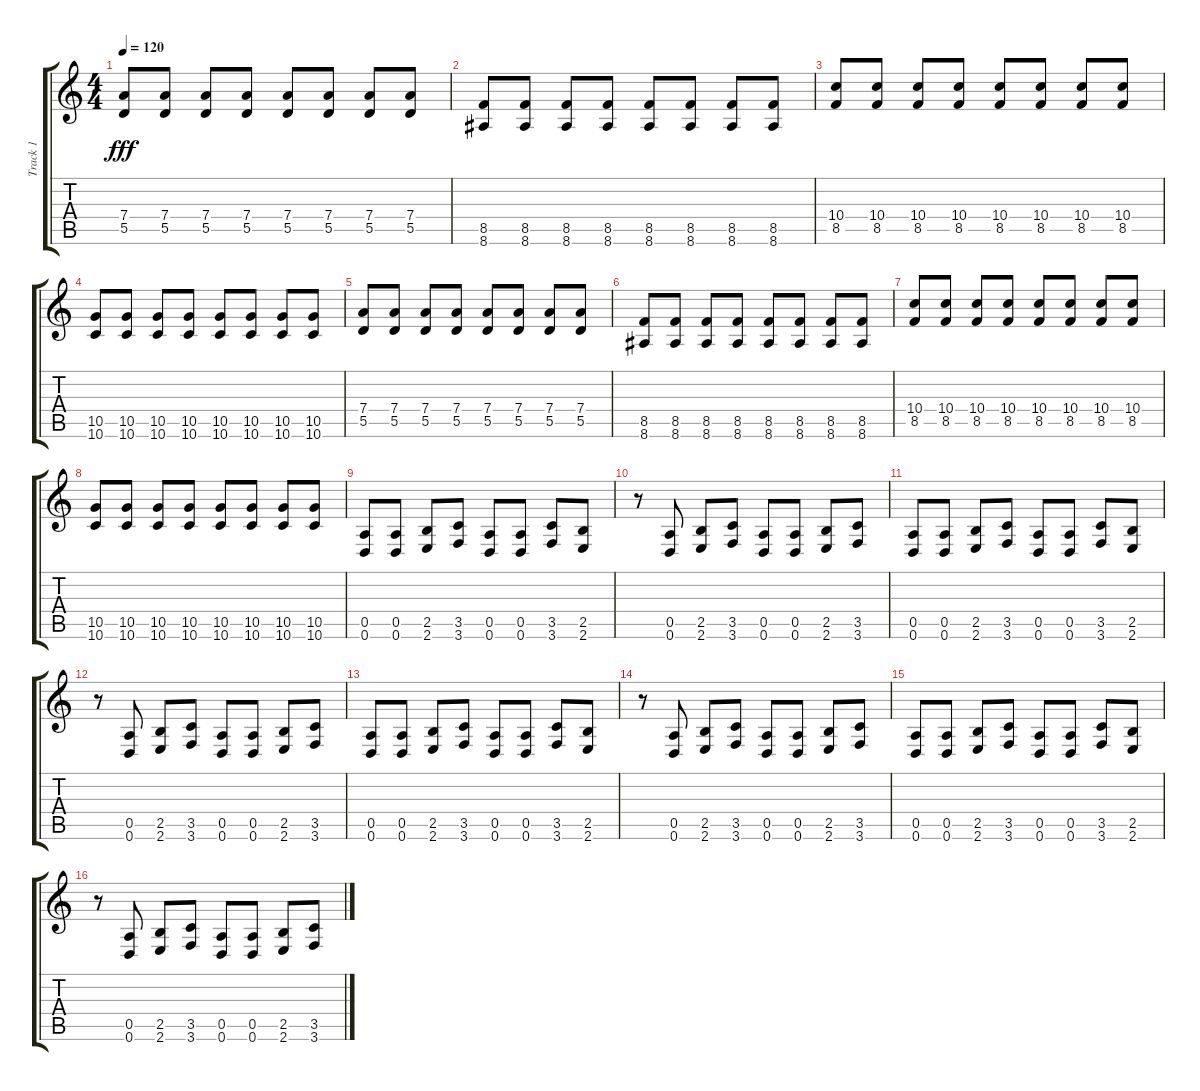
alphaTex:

\track ("Track 1" "Track 1") {instrument distortionguitar}
\staff {score tabs}
\tuning (E4 B3 G3 D3 A2 D2) {hide}
\ts (4 4)
\tempo 120
\clef g2
\ks c
(7.4 5.5).8{dy fff} (7.4 5.5).8 (7.4 5.5).8 (7.4 5.5).8 (7.4 5.5).8 (7.4 5.5).8 (7.4 5.5).8 (7.4 5.5).8 |
(8.5 8.6).8 (8.5 8.6).8 (8.5 8.6).8 (8.5 8.6).8 (8.5 8.6).8 (8.5 8.6).8 (8.5 8.6).8 (8.5 8.6).8 |
(10.4 8.5).8 (10.4 8.5).8 (10.4 8.5).8 (10.4 8.5).8 (10.4 8.5).8 (10.4 8.5).8 (10.4 8.5).8 (10.4 8.5).8 |
(10.5 10.6).8 (10.5 10.6).8 (10.5 10.6).8 (10.5 10.6).8 (10.5 10.6).8 (10.5 10.6).8 (10.5 10.6).8 (10.5 10.6).8 |
(7.4 5.5).8 (7.4 5.5).8 (7.4 5.5).8 (7.4 5.5).8 (7.4 5.5).8 (7.4 5.5).8 (7.4 5.5).8 (7.4 5.5).8 |
(8.5 8.6).8 (8.5 8.6).8 (8.5 8.6).8 (8.5 8.6).8 (8.5 8.6).8 (8.5 8.6).8 (8.5 8.6).8 (8.5 8.6).8 |
(10.4 8.5).8 (10.4 8.5).8 (10.4 8.5).8 (10.4 8.5).8 (10.4 8.5).8 (10.4 8.5).8 (10.4 8.5).8 (10.4 8.5).8 |
(10.5 10.6).8 (10.5 10.6).8 (10.5 10.6).8 (10.5 10.6).8 (10.5 10.6).8 (10.5 10.6).8 (10.5 10.6).8 (10.5 10.6).8 |
(0.5 0.6).8 (0.5 0.6).8 (2.5 2.6).8 (3.5 3.6).8 (0.5 0.6).8 (0.5 0.6).8 (3.5 3.6).8 (2.5 2.6).8 |
r.8 (0.5 0.6).8 (2.5 2.6).8 (3.5 3.6).8 (0.5 0.6).8 (0.5 0.6).8 (2.5 2.6).8 (3.5 3.6).8 |
(0.5 0.6).8 (0.5 0.6).8 (2.5 2.6).8 (3.5 3.6).8 (0.5 0.6).8 (0.5 0.6).8 (3.5 3.6).8 (2.5 2.6).8 |
r.8 (0.5 0.6).8 (2.5 2.6).8 (3.5 3.6).8 (0.5 0.6).8 (0.5 0.6).8 (2.5 2.6).8 (3.5 3.6).8 |
(0.5 0.6).8 (0.5 0.6).8 (2.5 2.6).8 (3.5 3.6).8 (0.5 0.6).8 (0.5 0.6).8 (3.5 3.6).8 (2.5 2.6).8 |
r.8 (0.5 0.6).8 (2.5 2.6).8 (3.5 3.6).8 (0.5 0.6).8 (0.5 0.6).8 (2.5 2.6).8 (3.5 3.6).8 |
(0.5 0.6).8 (0.5 0.6).8 (2.5 2.6).8 (3.5 3.6).8 (0.5 0.6).8 (0.5 0.6).8 (3.5 3.6).8 (2.5 2.6).8 |
r.8 (0.5 0.6).8 (2.5 2.6).8 (3.5 3.6).8 (0.5 0.6).8 (0.5 0.6).8 (2.5 2.6).8 (3.5 3.6).8
